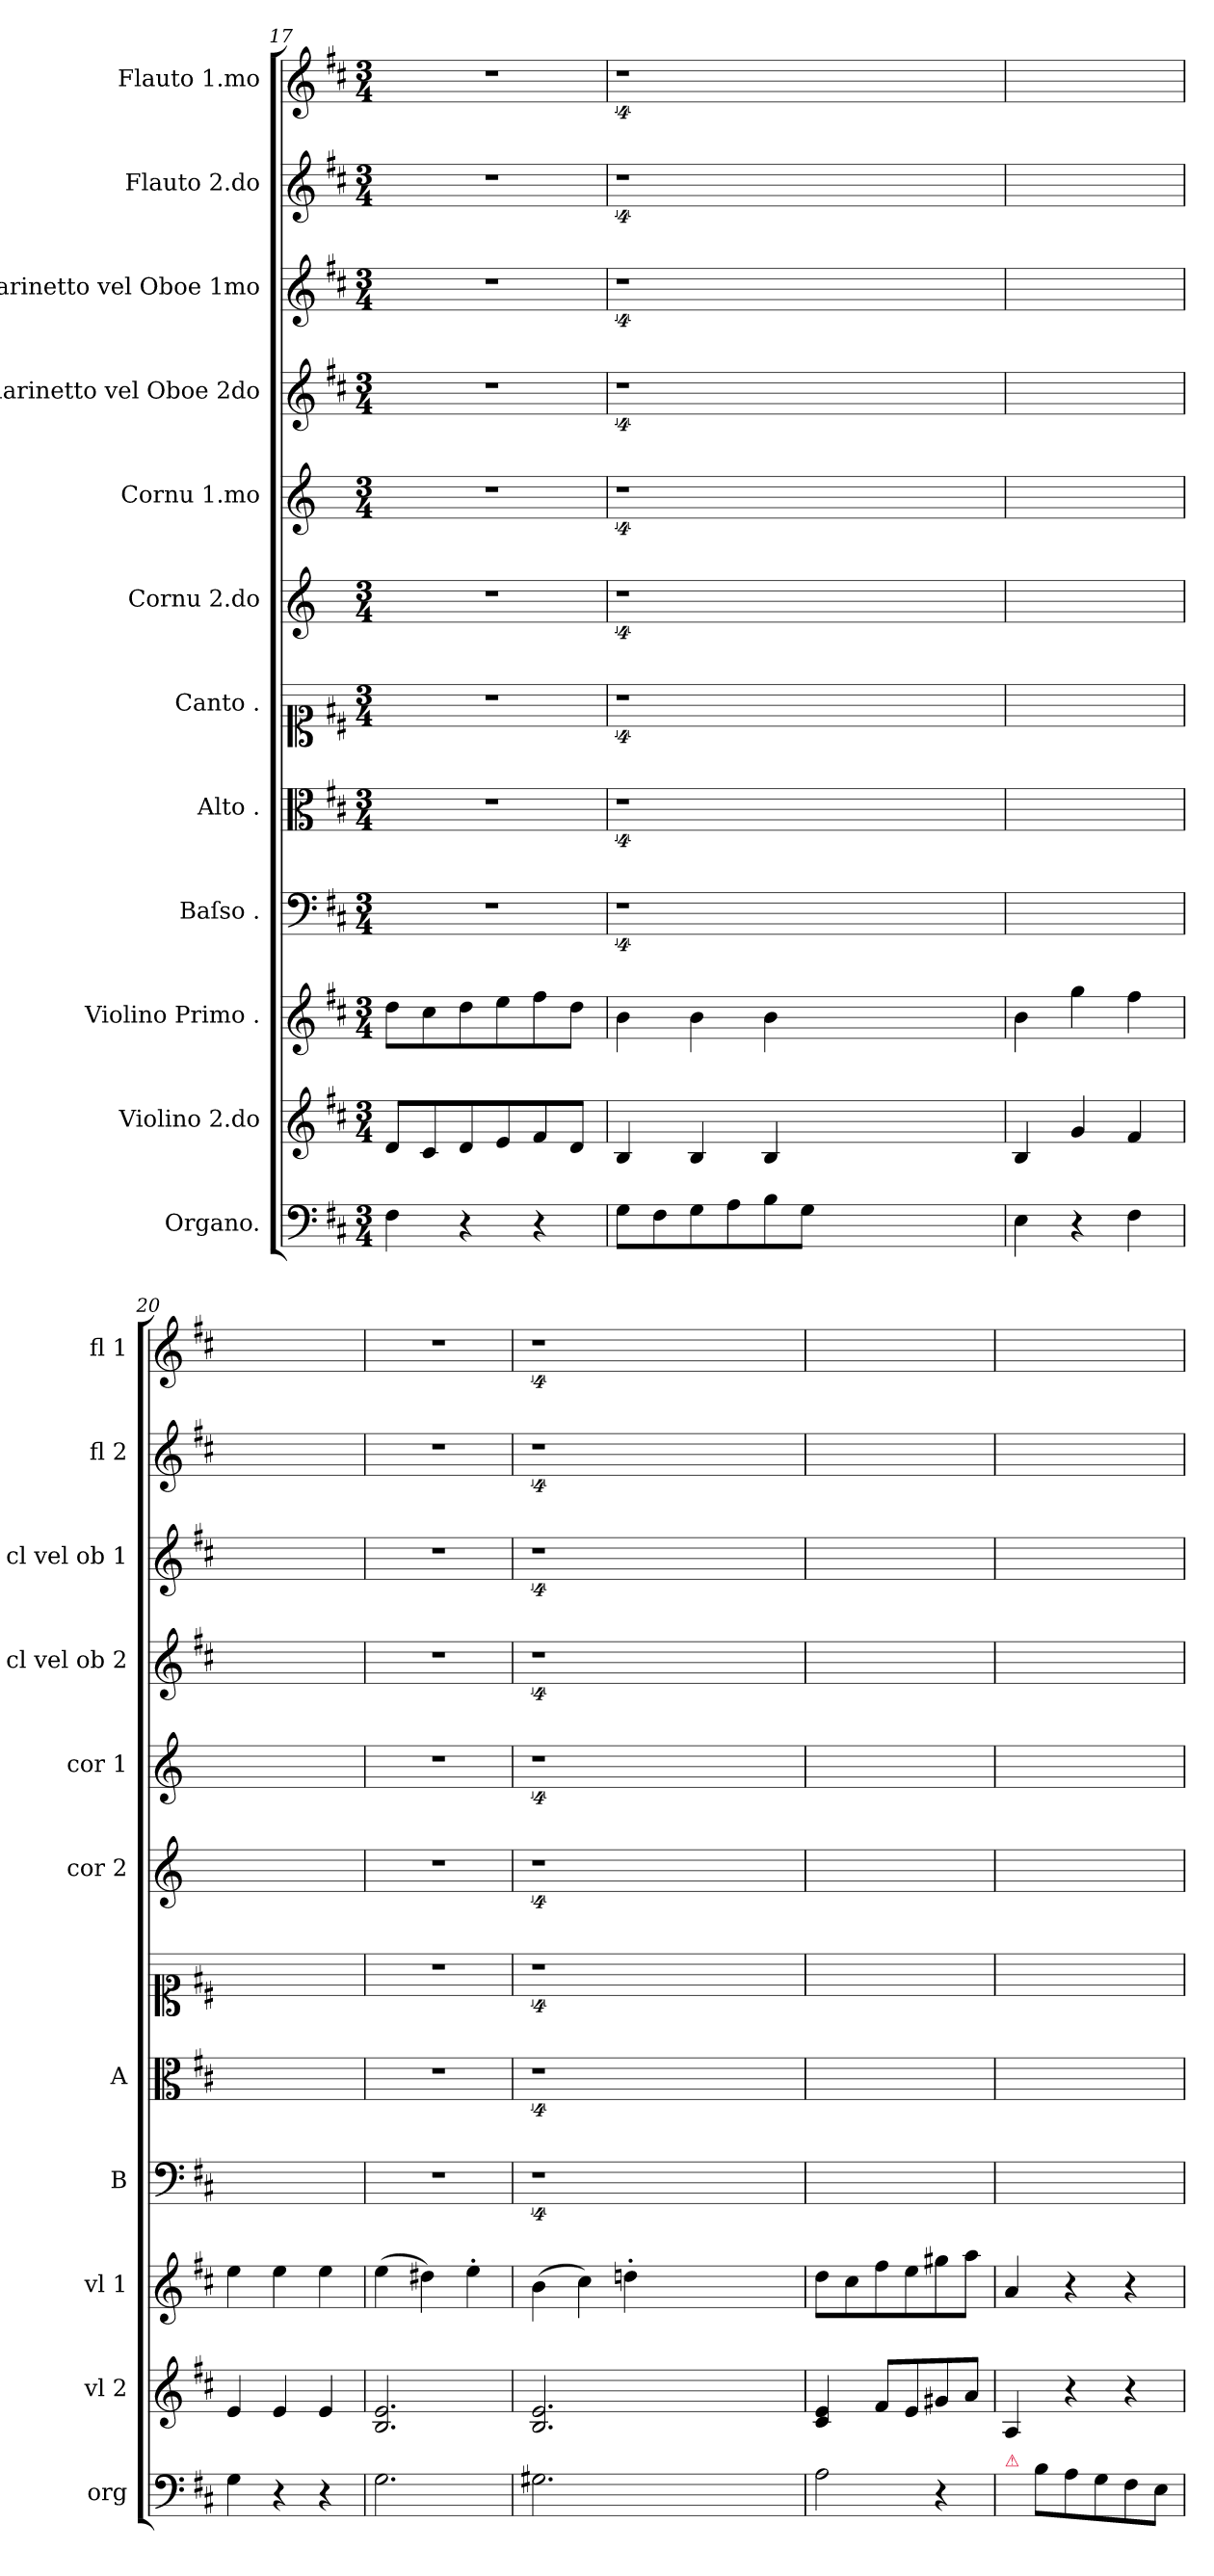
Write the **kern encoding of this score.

**kern	**kern	**kern	**kern	**kern	**kern	**kern	**kern	**kern	**kern	**kern	**kern
*part12	*part11	*part10	*part9	*part8	*part7	*part6	*part5	*part4	*part3	*part2	*part1
*staff12	*staff11	*staff10	*staff9	*staff8	*staff7	*staff6	*staff5	*staff4	*staff3	*staff2	*staff1
*I"Organo.	*I"Violino 2.do	*I"Violino Primo .	*I"Baſso .	*I"Alto .	*I"Canto .	*I"Cornu 2.do	*I"Cornu 1.mo	*I"Clarinetto vel Oboe 2do	*I"Clarinetto vel Oboe 1mo	*I"Flauto 2.do	*I"Flauto 1.mo
*I'org	*I'vl 2	*I'vl 1	*I'B	*I'A	*	*I'cor 2	*I'cor 1	*I'cl vel ob 2	*I'cl vel ob 1	*I'fl 2	*I'fl 1
*clefF4	*clefG2	*clefG2	*clefF4	*clefC3	*clefC1	*clefG2	*clefG2	*clefG2	*clefG2	*clefG2	*clefG2
*	*	*	*	*	*	*ITrd6c10	*ITrd6c10	*	*	*	*
*k[f#c#]	*k[f#c#]	*k[f#c#]	*k[f#c#]	*k[f#c#]	*k[f#c#]	*k[f#c#]	*k[f#c#]	*k[f#c#]	*k[f#c#]	*k[f#c#]	*k[f#c#]
*D:	*D:	*D:	*D:	*D:	*D:	*	*	*D:	*D:	*D:	*D:
*M3/4	*M3/4	*M3/4	*M3/4	*M3/4	*M3/4	*M3/4	*M3/4	*M3/4	*M3/4	*M3/4	*M3/4
=17	=17	=17	=17	=17	=17	=17	=17	=17	=17	=17	=17
4F#\	8d/L	8dd\L	2.r	2.r	2.r	2.r	2.r	2.r	2.r	2.r	2.r
.	8c#/	8cc#\	.	.	.	.	.	.	.	.	.
4r	8d/	8dd\	.	.	.	.	.	.	.	.	.
.	8e/	8ee\	.	.	.	.	.	.	.	.	.
4r	8f#/	8ff#\	.	.	.	.	.	.	.	.	.
.	8d/J	8dd\J	.	.	.	.	.	.	.	.	.
=18	=18	=18	=18	=18	=18	=18	=18	=18	=18	=18	=18
8G\L	4B/	4b\	4%9r	4%9r	4%9r	4%9r	4%9r	4%9r	4%9r	4%9r	4%9r
8F#\	.	.	.	.	.	.	.	.	.	.	.
8G\	4B/	4b\	.	.	.	.	.	.	.	.	.
8A\	.	.	.	.	.	.	.	.	.	.	.
8B\	4B/	4b\	.	.	.	.	.	.	.	.	.
8G\J	.	.	.	.	.	.	.	.	.	.	.
1.ryy	1.ryy	1.ryy	.	.	.	.	.	.	.	.	.
=19	=19	=19	=19	=19	=19	=19	=19	=19	=19	=19	=19
4E\	4B/	4b\	2.ryy	2.ryy	2.ryy	2.ryy	2.ryy	2.ryy	2.ryy	2.ryy	2.ryy
4r	4g/	4gg\	.	.	.	.	.	.	.	.	.
4F#\	4f#/	4ff#\	.	.	.	.	.	.	.	.	.
=20	=20	=20	=20	=20	=20	=20	=20	=20	=20	=20	=20
4G\	4e/	4ee\	2.ryy	2.ryy	2.ryy	2.ryy	2.ryy	2.ryy	2.ryy	2.ryy	2.ryy
4r	4e/	4ee\	.	.	.	.	.	.	.	.	.
4r	4e/	4ee\	.	.	.	.	.	.	.	.	.
=21	=21	=21	=21	=21	=21	=21	=21	=21	=21	=21	=21
2.G\	2.B/ 2.e/	(4ee\	2.r	2.r	2.r	2.r	2.r	2.r	2.r	2.r	2.r
.	.	4dd#X\)	.	.	.	.	.	.	.	.	.
.	.	4ee'\	.	.	.	.	.	.	.	.	.
=22	=22	=22	=22	=22	=22	=22	=22	=22	=22	=22	=22
2.G#X\	2.B/ 2.e/	(4b\	4%9r	4%9r	4%9r	4%9r	4%9r	4%9r	4%9r	4%9r	4%9r
.	.	4cc#\)	.	.	.	.	.	.	.	.	.
.	.	4ddn'\	.	.	.	.	.	.	.	.	.
1.ryy	1.ryy	1.ryy	.	.	.	.	.	.	.	.	.
=23	=23	=23	=23	=23	=23	=23	=23	=23	=23	=23	=23
2A\	4c#/ 4e/	8dd\L	2.ryy	2.ryy	2.ryy	2.ryy	2.ryy	2.ryy	2.ryy	2.ryy	2.ryy
.	.	8cc#\	.	.	.	.	.	.	.	.	.
.	8f#/L	8ff#\	.	.	.	.	.	.	.	.	.
.	8e/	8ee\	.	.	.	.	.	.	.	.	.
4r	8g#X/	8gg#X\	.	.	.	.	.	.	.	.	.
.	8a/J	8aa\J	.	.	.	.	.	.	.	.	.
=24	=24	=24	=24	=24	=24	=24	=24	=24	=24	=24	=24
!LO:TX:a:color=crimson:t=⚠	!	!	!	!	!	!	!	!	!	!	!
8ryy	4A/	4a/	2.ryy	2.ryy	2.ryy	2.ryy	2.ryy	2.ryy	2.ryy	2.ryy	2.ryy
8B\L	.	.	.	.	.	.	.	.	.	.	.
8A\	4r	4r	.	.	.	.	.	.	.	.	.
8G\	.	.	.	.	.	.	.	.	.	.	.
8F#\	4r	4r	.	.	.	.	.	.	.	.	.
8E\J	.	.	.	.	.	.	.	.	.	.	.
=	=	=	=	=	=	=	=	=	=	=	=
*-	*-	*-	*-	*-	*-	*-	*-	*-	*-	*-	*-
